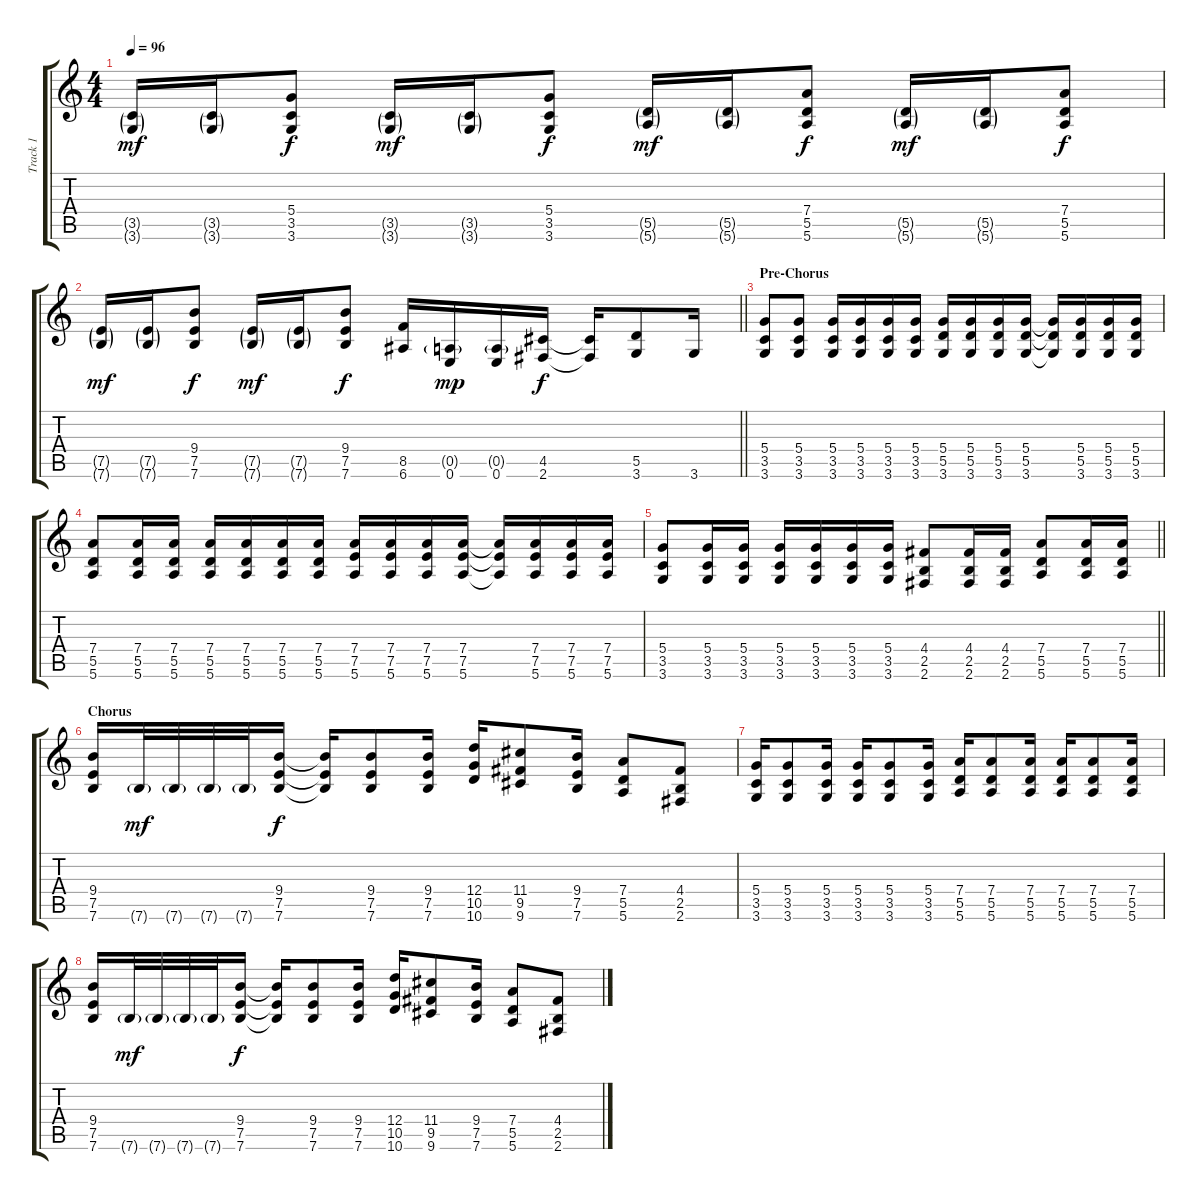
\track ("Track 1" "Track 1") {instrument overdrivenguitar}
\staff {score tabs}
\tuning (E4 B3 G3 D3 A2 E2) {hide}
\ts (4 4)
\tempo 96
\clef g2
\ks c
(3.5{g} 3.6{g}).16{dy mf} (3.5{g} 3.6{g}).16 (5.4 3.5 3.6).8{dy f} (3.5{g} 3.6{g}).16{dy mf} (3.5{g} 3.6{g}).16 (5.4 3.5 3.6).8{dy f} (5.5{g} 5.6{g}).16{dy mf} (5.5{g} 5.6{g}).16 (7.4 5.5 5.6).8{dy f} (5.5{g} 5.6{g}).16{dy mf} (5.5{g} 5.6{g}).16 (7.4 5.5 5.6).8{dy f} |
\barLineRight lightlight
(7.5{g} 7.6{g}).16{dy mf} (7.5{g} 7.6{g}).16 (9.4 7.5 7.6).8{dy f} (7.5{g} 7.6{g}).16{dy mf} (7.5{g} 7.6{g}).16 (9.4 7.5 7.6).8{dy f} (8.5 6.6).16 (0.5{g} 0.6).16{dy mp} (0.5{g} 0.6).16 (4.5 2.6).16{dy f} (4.5{t} 2.6{t}).16 (5.5 3.6).8 3.6.16 |
\section ("" "Pre-Chorus")
(5.4 3.5 3.6).8 (5.4 3.5 3.6).8 (5.4 3.5 3.6).16 (5.4 3.5 3.6).16 (5.4 3.5 3.6).16 (5.4 3.5 3.6).16 (5.4 5.5 3.6).16 (5.4 5.5 3.6).16 (5.4 5.5 3.6).16 (5.4 5.5 3.6).16 (5.4{t} 5.5{t} 3.6{t}).16 (5.4 5.5 3.6).16 (5.4 5.5 3.6).16 (5.4 5.5 3.6).16 |
(7.4 5.5 5.6).8 (7.4 5.5 5.6).16 (7.4 5.5 5.6).16 (7.4 5.5 5.6).16 (7.4 5.5 5.6).16 (7.4 5.5 5.6).16 (7.4 5.5 5.6).16 (7.4 7.5 5.6).16 (7.4 7.5 5.6).16 (7.4 7.5 5.6).16 (7.4 7.5 5.6).16 (7.4{t} 7.5{t} 5.6{t}).16 (7.4 7.5 5.6).16 (7.4 7.5 5.6).16 (7.4 7.5 5.6).16 |
\barLineRight lightlight
(5.4 3.5 3.6).8 (5.4 3.5 3.6).16 (5.4 3.5 3.6).16 (5.4 3.5 3.6).16 (5.4 3.5 3.6).16 (5.4 3.5 3.6).16 (5.4 3.5 3.6).16 (4.4 2.5 2.6).8 (4.4 2.5 2.6).16 (4.4 2.5 2.6).16 (7.4 5.5 5.6).8 (7.4 5.5 5.6).16 (7.4 5.5 5.6).16 |
\section ("" "Chorus")
(9.4 7.5 7.6).16 7.6{g}.32{dy mf} 7.6{g}.32 7.6{g}.32 7.6{g}.32 (9.4 7.5 7.6).16{dy f} (9.4{t} 7.5{t} 7.6{t}).16 (9.4 7.5 7.6).8 (9.4 7.5 7.6).16 (12.4 10.5 10.6).16 (11.4 9.5 9.6).8 (9.4 7.5 7.6).16 (7.4 5.5 5.6).8 (4.4 2.5 2.6).8 |
(5.4 3.5 3.6).16 (5.4 3.5 3.6).8 (5.4 3.5 3.6).16 (5.4 3.5 3.6).16 (5.4 3.5 3.6).8 (5.4 3.5 3.6).16 (7.4 5.5 5.6).16 (7.4 5.5 5.6).8 (7.4 5.5 5.6).16 (7.4 5.5 5.6).16 (7.4 5.5 5.6).8 (7.4 5.5 5.6).16 |
(9.4 7.5 7.6).16 7.6{g}.32{dy mf} 7.6{g}.32 7.6{g}.32 7.6{g}.32 (9.4 7.5 7.6).16{dy f} (9.4{t} 7.5{t} 7.6{t}).16 (9.4 7.5 7.6).8 (9.4 7.5 7.6).16 (12.4 10.5 10.6).16 (11.4 9.5 9.6).8 (9.4 7.5 7.6).16 (7.4 5.5 5.6).8 (4.4 2.5 2.6).8
